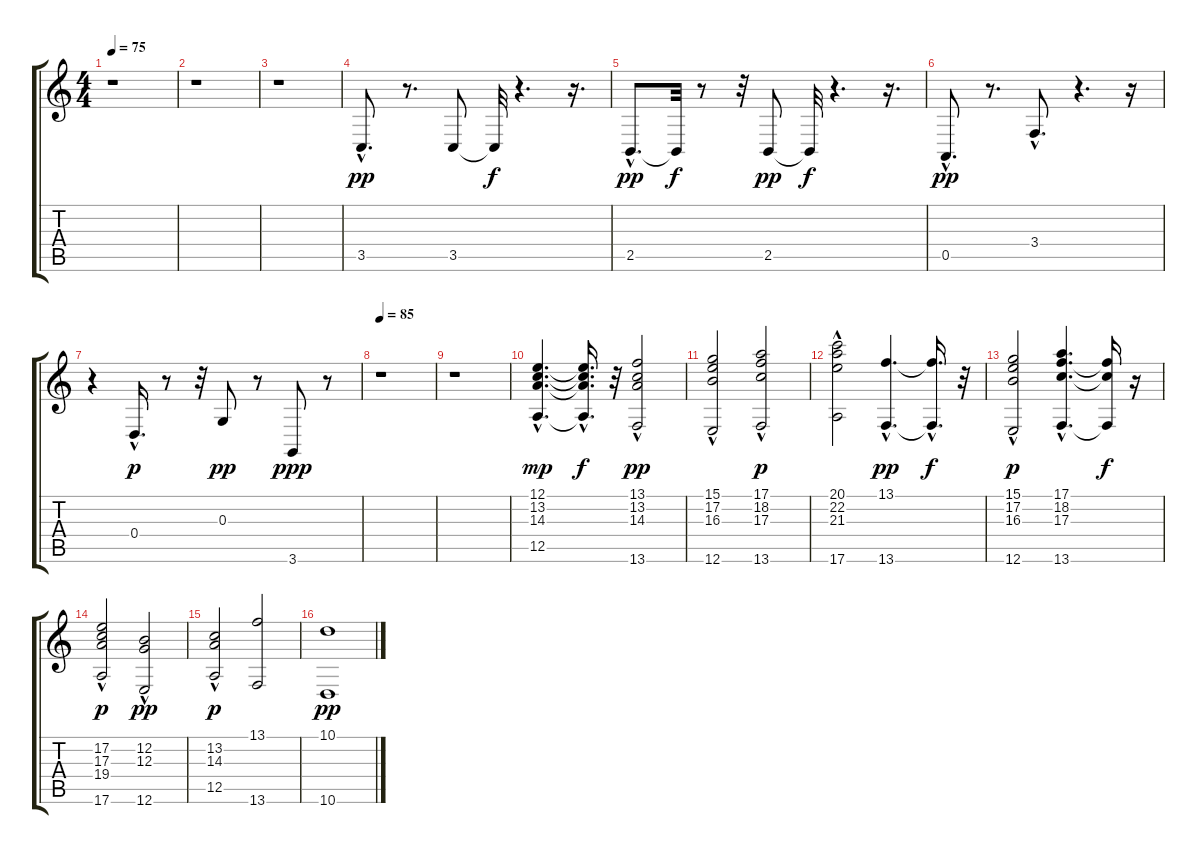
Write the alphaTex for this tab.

\track "" {instrument brightacousticpiano}
\staff {score tabs}
\tuning (E4 B3 G3 D3 A2 E2) {hide}
\ts (4 4)
\tempo 75
\clef g2
\ks c
r.1{dy mp} |
r.1 |
r.1 |
3.5{hac}.8{d dy pp} r.8{d} 3.5.8 3.5{t}.32{dy f} r.4{d} r.16{d} |
2.5{hac}.8{d dy pp} 2.5{t}.32{dy f} r.8 r.32 2.5.8{dy pp} 2.5{t}.32{dy f} r.4{d} r.16{d} |
0.5{hac}.8{d dy pp} r.8{d} 3.4{hac}.8{d} r.4{d} r.16 |
r.4 0.4{hac}.16{d dy p} r.8 r.32 0.3.8{dy pp} r.8 3.6.8{dy ppp} r.8 |
\tempo 85
r.1 |
r.1 |
(12.1{hac} 13.2{hac} 14.3{hac} 12.5{hac}).4{d dy mp} (12.1{t} 13.2{t} 14.3{t} 12.5{hac t}).16{d dy f} r.32 (13.1{hac} 13.2{hac} 14.3{hac} 13.6).2{dy pp} |
(15.1 17.2{hac} 16.3{hac} 12.6).2 (17.1 18.2{hac} 17.3 13.6).2{dy p} |
(20.1{hac} 22.2{hac} 21.3{hac} 17.6).2 (13.1{hac} 13.6{hac}).4{d dy pp} (13.1{hac t} 13.6{t}).16{d dy f} r.32 |
(15.1{hac} 17.2{hac} 16.3{hac} 12.6).2{dy p} (17.1{hac} 18.2{hac} 17.3{hac} 13.6{hac}).4{d} (18.2{t} 17.3{t} 13.6{t}).16{dy f} r.16 |
(17.2 17.3{hac} 19.4{hac} 17.6).2{dy p} (12.2{hac} 12.3{hac} 12.6).2{dy pp} |
(13.2{hac} 14.3 12.5).2{dy p} (13.1 13.6).2 |
(10.1 10.6).1{dy pp}
